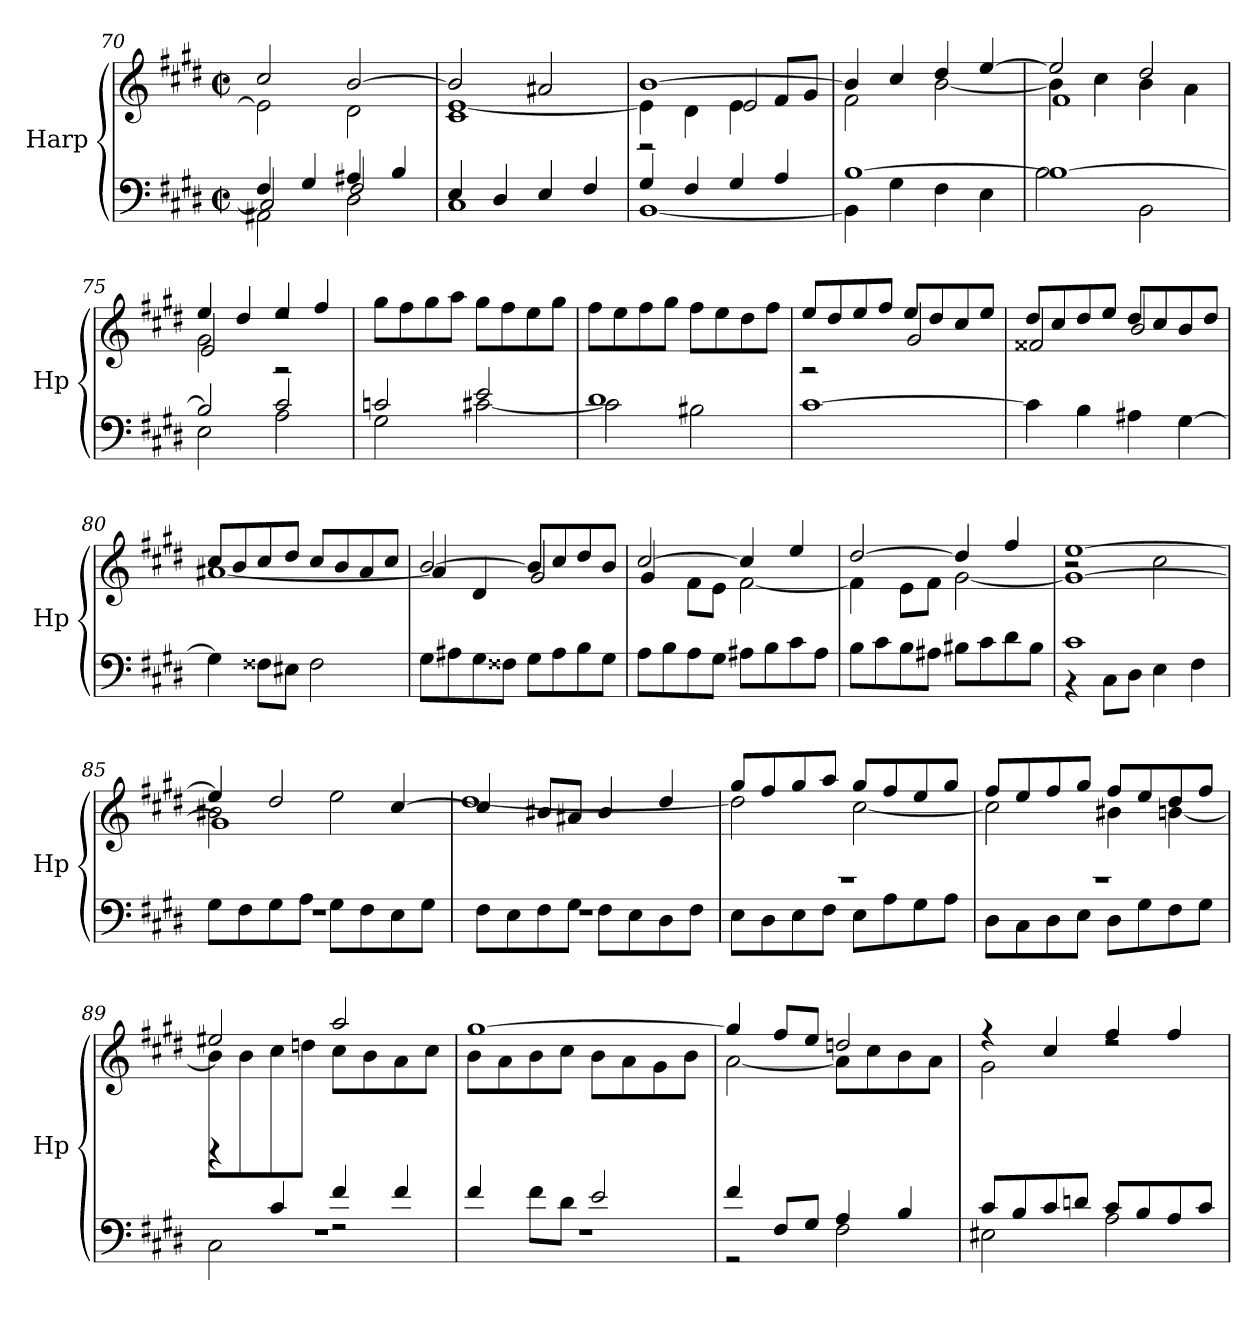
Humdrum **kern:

**kern	**kern
*part1	*part1
*staff2	*staff1
*I"Harp	*
*I'Hp	*
*clefF4	*clefG2
*k[f#c#g#d#]	*k[f#c#g#d#]
*M2/2	*M2/2
*met(c|)	*met(c|)
=70	=70
*^	*^
*	*^	*	*
4F#/	2C#/]	2AA#X\	2cc#/	2e\]
4G#/	.	.	.	.
4A#X/	2F#/	2D#\	[2b/	2d#\
4B/	.	.	.	.
*	*v	*v	*	*
=71	=71	=71	=71
*	*	*	*^
4E/	1C#	2b/]	[1e	1c#
4D#/	.	.	.	.
4E/	.	2a#X/	.	.
4F#/	.	.	.	.
=72	=72	=72	=72	=72
4G#/	[1BB	[1b	4e\]	2rD
4F#/	.	.	4d#\	.
4G#/	.	.	4e\	2e/
4A/	.	.	8f#/L	.
.	.	.	8g#/J	.
*	*	*	*v	*v
=73	=73	=73	=73
[1B	4BB\]	4b/]	2f#\
.	4G#\	4cc#/	.
.	4F#\	4dd#/	[2b\
.	4E\	[4ee/	.
=74	=74	=74	=74
*	*	*	*^
1B_	2B\	2ee/]	4b\]	1f#
.	.	.	4cc#\	.
.	2BB\	2dd#/	4b\	.
.	.	.	4a\	.
!!LO:LB:g=z	!!	!!
=75	=75	=75	=75	=75
2B/]	2E\	4ee/	2g#\	2e/
.	.	4dd#/	.	.
2c#/	2A\	4ee/	2rdd	2rA
.	.	4ff#/	.	.
*	*	*v	*v	*v
=76	=76	=76
2cn/	2G#\	8gg#\L
.	.	8ff#\
.	.	8gg#\
.	.	8aa\J
2e/	[2c#X\	8gg#\L
.	.	8ff#\
.	.	8ee\
.	.	8gg#\J
=77	=77	=77
1d#	2c#\]	8ff#\L
.	.	8ee\
.	.	8ff#\
.	.	8gg#\J
.	2B#X\	8ff#\L
.	.	8ee\
.	.	8dd#\
.	.	8ff#\J
*v	*v	*
=78	=78
*	*^
[1c#	8ee/L	2rA
.	8dd#/	.
.	8ee/	.
.	8ff#/J	.
.	8ee/L	2g#/
.	8dd#/	.
.	8cc#/	.
.	8ee/J	.
=79	=79	=79
4c#\]	8dd#/L	2f##X/
.	8cc#/	.
4B\	8dd#/	.
.	8ee/J	.
4A#X\	8dd#/L	2b/
.	8cc#/	.
[4G#\	8b/	.
.	8dd#/J	.
=80	=80	=80
4G#\]	8cc#/L	[1a#X
.	8b/	.
8F##X\L	8cc#/	.
8E#X\J	8dd#/J	.
2F##\	8cc#/L	.
.	8b/	.
.	8a#/	.
.	8cc#/J	.
!!LO:LB:g=z	!!
=81	=81	=81
8G#\L	[2b/	4a#/]
8A#X\	.	.
8G#\	.	4d#/
8F##X\J	.	.
8G#\L	8b/L]	2g#/
8A#\	8cc#/	.
8B\	8dd#/	.
8G#\J	8b/J	.
=82	=82	=82
8A\L	[2cc#/	4g#/
8B\	.	.
8A\	.	8f#\L
8G#\J	.	8e\J
8A#X\L	4cc#/]	[2f#\
8B\	.	.
8c#\	4ee/	.
8A#\J	.	.
=83	=83	=83
8B\L	[2dd#/	4f#\]
8c#\	.	.
8B\	.	8e\L
8A#X\J	.	8f#\J
8B#X\L	4dd#/]	[2g#\
8c#\	.	.
8d#\	4ff#/	.
8B#\J	.	.
=84	=84	=84
*^	*	*^
1c#	4r	[1ee	2r	1g#_
.	8C#\L	.	.	.
.	8D#\J	.	.	.
.	4E\	.	2cc#\	.
.	4F#\	.	.	.
=85	=85	=85	=85	=85
1rF	8G#\L	4ee/]	2b#X\	1g#]
.	8F#\	.	.	.
.	8G#\	2dd#/	.	.
.	8A\J	.	.	.
.	8G#\L	.	2ee\	.
.	8F#\	.	.	.
.	8E\	[4cc#/	.	.
.	8G#\J	.	.	.
*	*	*	*v	*v
!!LO:PB:g=z
=86	=86	=86	=86
1rF	8F#\L	4cc#/]	[1dd#
.	8E\	.	.
.	8F#\	8b#X/L	.
.	8G#\J	8a#X/J	.
.	8F#\L	4b#/	.
.	8E\	.	.
.	8D#\	4dd#/	.
.	8F#\J	.	.
=87	=87	=87	=87
1r	8E\L	8gg#/L	2dd#\]
.	8D#\	8ff#/	.
.	8E\	8gg#/	.
.	8F#\J	8aa/J	.
.	8E\L	8gg#/L	[2cc#\
.	8A\	8ff#/	.
.	8G#\	8ee/	.
.	8A\J	8gg#/J	.
=88	=88	=88	=88
1r	8D#\L	8ff#/L	2cc#\]
.	8C#\	8ee/	.
.	8D#\	8ff#/	.
.	8E\J	8gg#/J	.
.	8D#\L	8ff#/L	4b#X\
.	8G#\	8ee/	.
.	8F#\	8dd#/	[4bn\
.	8G#\J	8ff#/J	.
=89	=89	=89	=89
*	*^	*	*^
4ryy	1r	2C#\	2ee#X/	8b\L]	4rEE
.	.	.	.	8b\	.
4c#/	.	.	.	8cc#\	2.ryy
.	.	.	.	8ddn\J	.
4f#/	.	2rF	2aa/	8cc#\L	.
.	.	.	.	8b\	.
4f#/	.	.	.	8a\	.
.	.	.	.	8cc#\J	.
*	*v	*v	*	*	*
*	*	*	*v	*v
=90	=90	=90	=90
4f#/	1rF	[1gg#	8b\L
.	.	.	8a\
8f#\L	.	.	8b\
8d#\J	.	.	8cc#\J
2e/	.	.	8b\L
.	.	.	8a\
.	.	.	8g#\
.	.	.	8b\J
!!LO:LB:g=z	!!
=91	=91	=91	=91
4f#/	2r	4gg#/]	[2a\
8F#/L	.	8ff#/L	.
8G#/J	.	8ee/J	.
4A/	2F#\	2ddn/	8a\L]
.	.	.	8cc#\
4B/	.	.	8b\
.	.	.	8a\J
=92	=92	=92	=92
8c#/L	2E#X\	4r	2g#\
8B/	.	.	.
8c#/	.	4cc#/	.
8dn/J	.	.	.
8c#/L	2A\	4ff#/	2rdd
8B/	.	.	.
8A/	.	4ff#/	.
8c#/J	.	.	.
*v	*v	*	*
*	*v	*v
=	=
*-	*-
